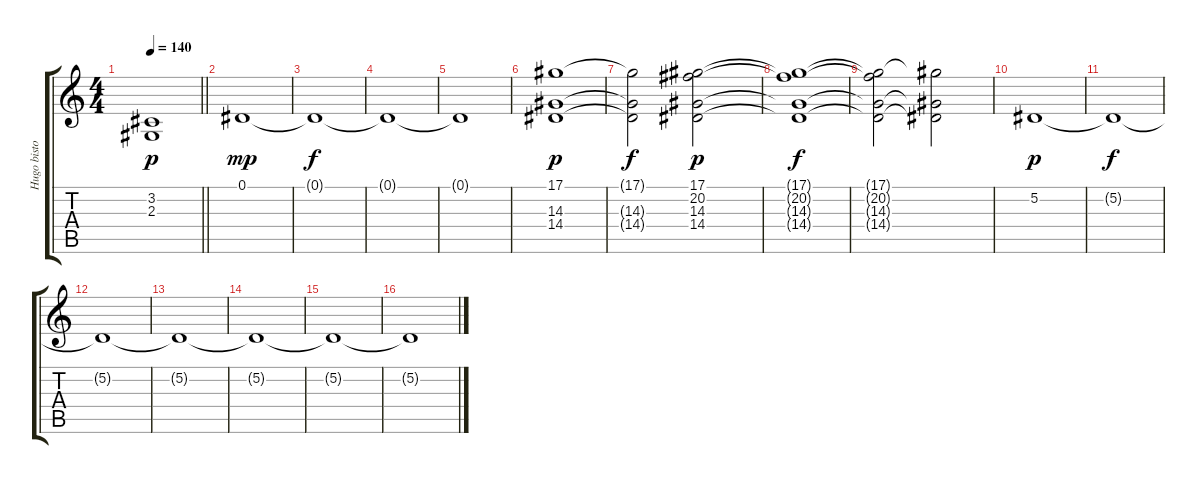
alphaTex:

\track ("Hugo bistolfi" "Hugo bisto") {instrument reedorgan}
\staff {score tabs}
\tuning (Eb4 Bb3 Gb3 Db3 Ab2 Eb2) {hide}
\ts (4 4)
\tempo 140
\clef g2
\barLineRight lightlight
\ks c
(3.2{t} 2.3{t}).1{dy p} |
0.1.1{dy mp} |
0.1{t}.1{dy f} |
0.1{t}.1 |
0.1{t}.1 |
(17.1 14.3 14.4).1{dy p} |
(17.1{t} 14.3{t} 14.4{t}).2{dy f} (17.1 20.2 14.3 14.4).2{dy p} |
(17.1{t} 20.2{t} 14.3{t} 14.4{t}).1{dy f} |
(17.1{t} 20.2{t} 14.3{t} 14.4{t}).2 (17.1{t} 14.3{t} 14.4{t}).2 |
5.2.1{dy p} |
5.2{t}.1{dy f} |
5.2{t}.1 |
5.2{t}.1 |
5.2{t}.1 |
5.2{t}.1 |
5.2{t}.1
